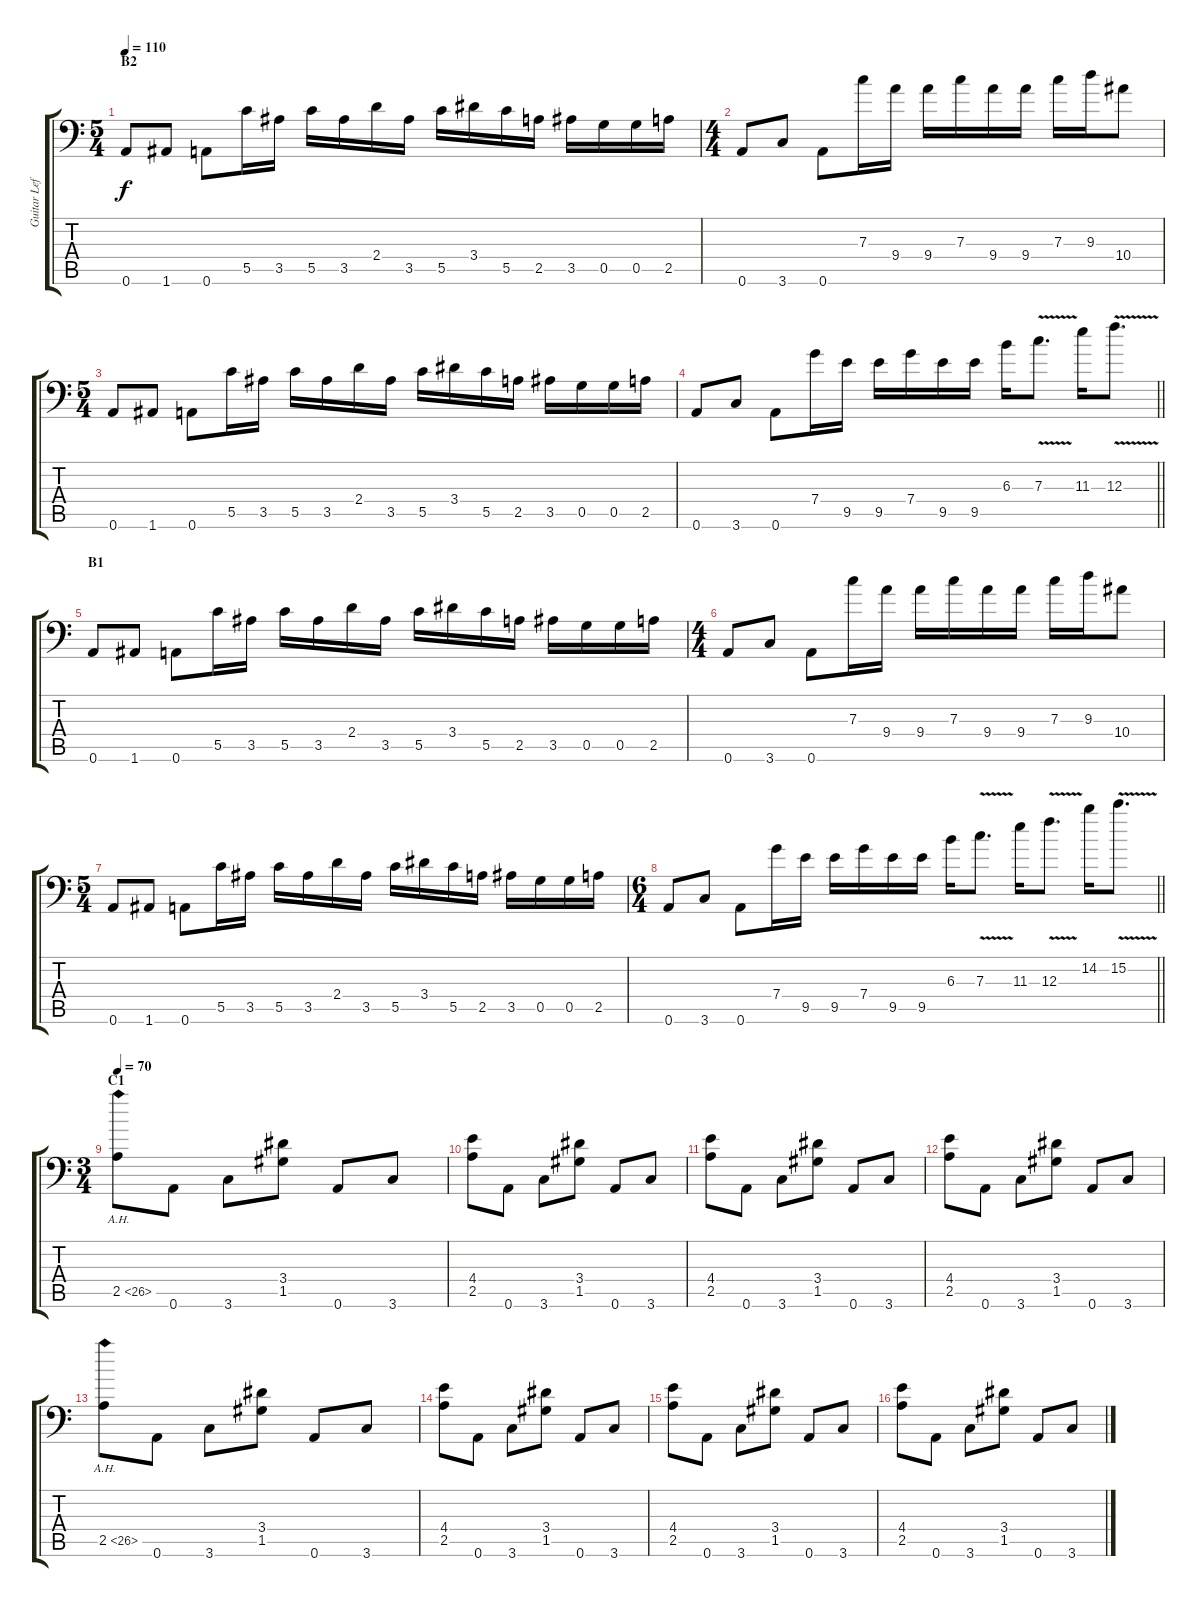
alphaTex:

\track ("Guitar Left" "Guitar Lef") {instrument distortionguitar}
\staff {score tabs}
\tuning (D4 A3 F3 C3 G2 A1) {hide}
\ts (5 4)
\section ("" "B2")
\tempo 110
\clef f4
\ks c
0.6.8{dy f} 1.6.8 0.6.8 5.5.16 3.5.16 5.5.16 3.5.16 2.4.16 3.5.16 5.5.16 3.4.16 5.5.16 2.5.16 3.5.16 0.5.16 0.5.16 2.5.16 |
\ts (4 4)
0.6.8 3.6.8 0.6.8 7.3.16 9.4.16 9.4.16 7.3.16 9.4.16 9.4.16 7.3.16 9.3.16 10.4.8 |
\ts (5 4)
0.6.8 1.6.8 0.6.8 5.5.16 3.5.16 5.5.16 3.5.16 2.4.16 3.5.16 5.5.16 3.4.16 5.5.16 2.5.16 3.5.16 0.5.16 0.5.16 2.5.16 |
\barLineRight lightlight
0.6.8 3.6.8 0.6.8 7.4.16 9.5.16 9.5.16 7.4.16 9.5.16 9.5.16 6.3.16 7.3{v}.8{d} 11.3.16 12.3{v}.8{d} |
\section ("" "B1")
0.6.8 1.6.8 0.6.8 5.5.16 3.5.16 5.5.16 3.5.16 2.4.16 3.5.16 5.5.16 3.4.16 5.5.16 2.5.16 3.5.16 0.5.16 0.5.16 2.5.16 |
\ts (4 4)
0.6.8 3.6.8 0.6.8 7.3.16 9.4.16 9.4.16 7.3.16 9.4.16 9.4.16 7.3.16 9.3.16 10.4.8 |
\ts (5 4)
0.6.8 1.6.8 0.6.8 5.5.16 3.5.16 5.5.16 3.5.16 2.4.16 3.5.16 5.5.16 3.4.16 5.5.16 2.5.16 3.5.16 0.5.16 0.5.16 2.5.16 |
\ts (6 4)
\barLineRight lightlight
0.6.8 3.6.8 0.6.8 7.4.16 9.5.16 9.5.16 7.4.16 9.5.16 9.5.16 6.3.16 7.3{v}.8{d} 11.3.16 12.3{v}.8{d} 14.2.16 15.2{v}.8{d} |
\ts (3 4)
\section ("" "C1")
\tempo 70
2.5{ah 24}.8 0.6.8 3.6.8 (3.4 1.5).8 0.6.8 3.6.8 |
(4.4 2.5).8 0.6.8 3.6.8 (3.4 1.5).8 0.6.8 3.6.8 |
(4.4 2.5).8 0.6.8 3.6.8 (3.4 1.5).8 0.6.8 3.6.8 |
(4.4 2.5).8 0.6.8 3.6.8 (3.4 1.5).8 0.6.8 3.6.8 |
2.5{ah 24}.8 0.6.8 3.6.8 (3.4 1.5).8 0.6.8 3.6.8 |
(4.4 2.5).8 0.6.8 3.6.8 (3.4 1.5).8 0.6.8 3.6.8 |
(4.4 2.5).8 0.6.8 3.6.8 (3.4 1.5).8 0.6.8 3.6.8 |
(4.4 2.5).8 0.6.8 3.6.8 (3.4 1.5).8 0.6.8 3.6.8
